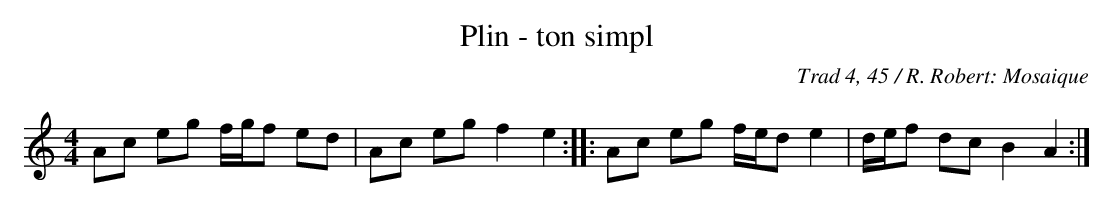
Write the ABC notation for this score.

X:1
T:Plin - ton simpl
C:Trad 4, 45 / R. Robert: Mosaique
M:4/4
L:1/8
K:C
Ac eg f/g/f ed|Ac eg f2 e2:|\
|:Ac eg f/e/d e2|d/e/f dc B2 A2:|
